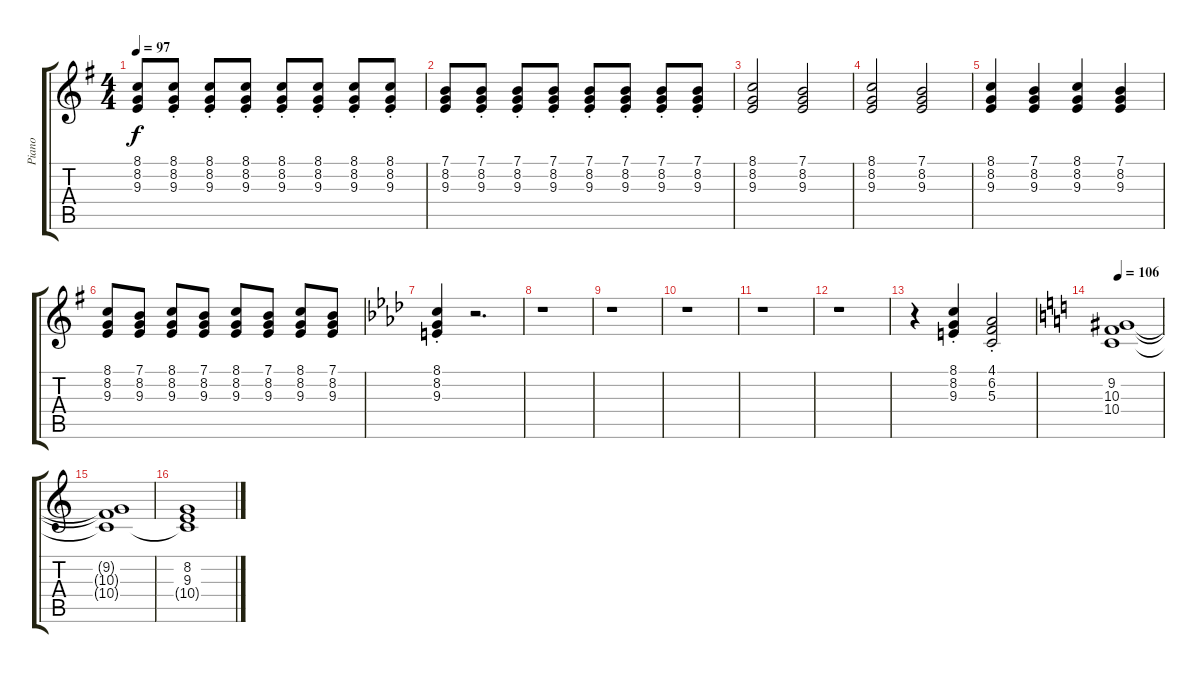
\track ("Piano" "Piano") {instrument acousticgrandpiano}
\staff {score tabs}
\tuning (E4 B3 G3 D3 A2 E2) {hide}
\ts (4 4)
\tempo 97
\clef g2
\ks g
(8.1 8.2 9.3).8{dy f} (8.1{st} 8.2{st} 9.3{st}).8 (8.1{st} 8.2{st} 9.3{st}).8 (8.1{st} 8.2{st} 9.3{st}).8 (8.1{st} 8.2{st} 9.3{st}).8 (8.1{st} 8.2{st} 9.3{st}).8 (8.1{st} 8.2{st} 9.3{st}).8 (8.1{st} 8.2{st} 9.3{st}).8 |
(7.1 8.2 9.3).8 (7.1{st} 8.2{st} 9.3{st}).8 (7.1{st} 8.2{st} 9.3{st}).8 (7.1{st} 8.2{st} 9.3{st}).8 (7.1{st} 8.2{st} 9.3{st}).8 (7.1{st} 8.2{st} 9.3{st}).8 (7.1{st} 8.2{st} 9.3{st}).8 (7.1{st} 8.2{st} 9.3{st}).8 |
(8.1 8.2 9.3).2 (7.1 8.2 9.3).2 |
(8.1 8.2 9.3).2 (7.1 8.2 9.3).2 |
(8.1 8.2 9.3).4 (7.1 8.2 9.3).4 (8.1 8.2 9.3).4 (7.1 8.2 9.3).4 |
(8.1 8.2 9.3).8 (7.1 8.2 9.3).8 (8.1 8.2 9.3).8 (7.1 8.2 9.3).8 (8.1 8.2 9.3).8 (7.1 8.2 9.3).8 (8.1 8.2 9.3).8 (7.1 8.2 9.3).8 |
\ks ab
(8.1{st} 8.2{st} 9.3{st}).4 r.2{d} |
r.1 |
r.1 |
r.1 |
r.1 |
r.1 |
r.4 (8.1{st} 8.2{st} 9.3{st}).4 (4.1{st} 6.2{st} 5.3{st}).2 |
\tempo 106
\ks c
(9.2 10.3 10.4).1 |
(9.2{t} 10.3{t} 10.4{t}).1 |
(8.2 9.3 10.4{t}).1
